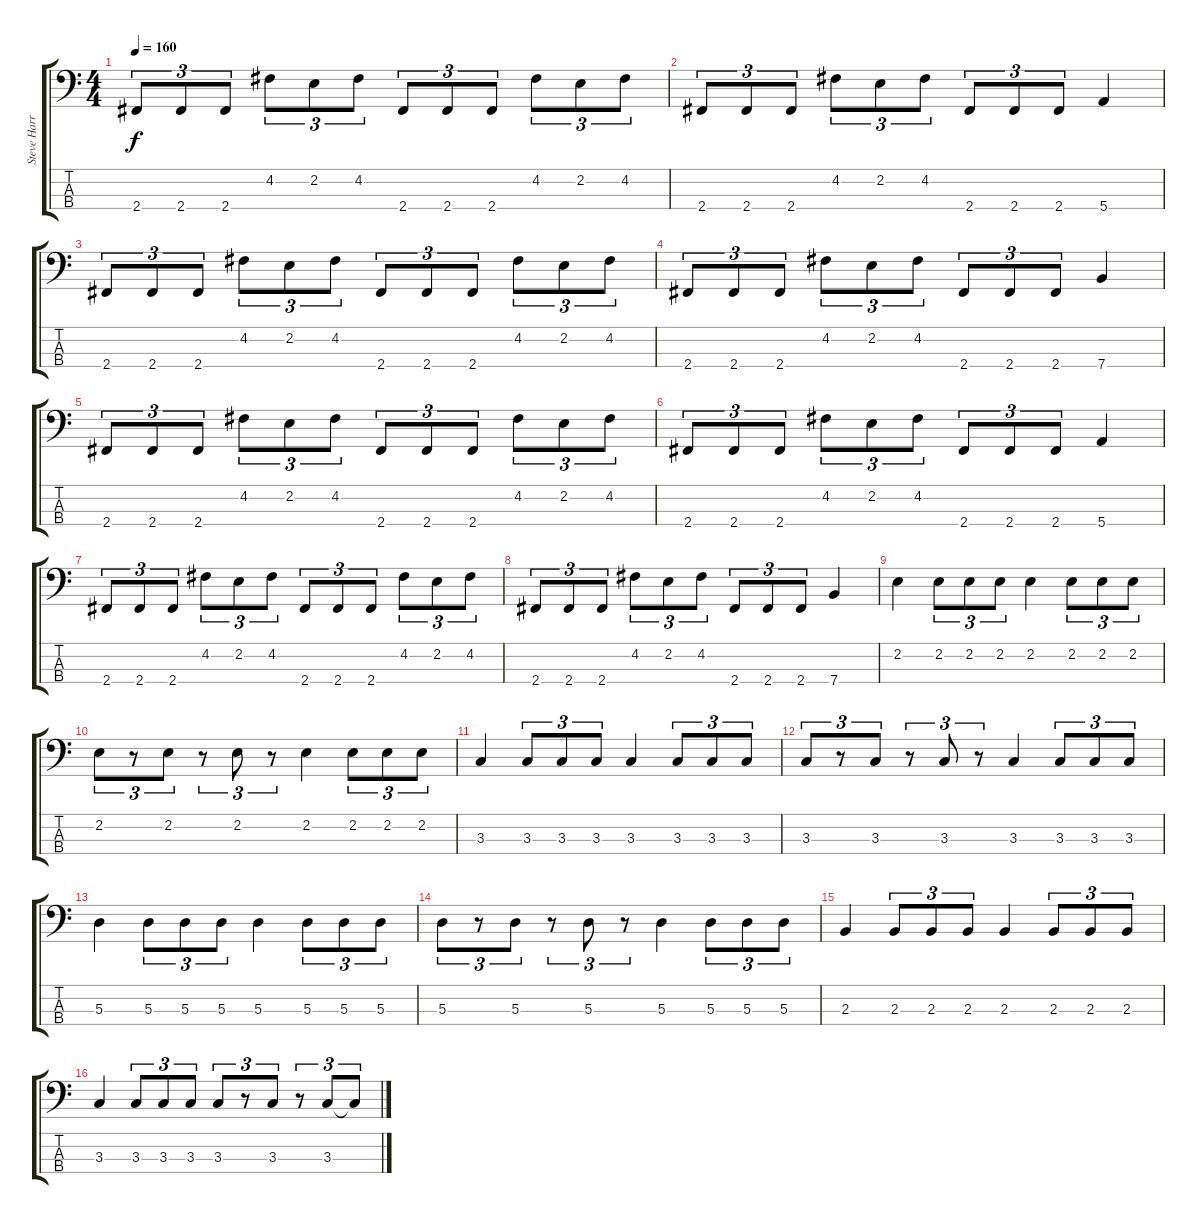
\track ("Steve Harris" "Steve Harr") {instrument electricbasspick}
\staff {score tabs}
\tuning (G2 D2 A1 E1) {hide}
\ts (4 4)
\tempo 160
\clef f4
\ks c
2.4.8{tu (3 2) dy f} 2.4.8{tu (3 2)} 2.4.8{tu (3 2)} 4.2.8{tu (3 2)} 2.2.8{tu (3 2)} 4.2.8{tu (3 2)} 2.4.8{tu (3 2)} 2.4.8{tu (3 2)} 2.4.8{tu (3 2)} 4.2.8{tu (3 2)} 2.2.8{tu (3 2)} 4.2.8{tu (3 2)} |
2.4.8{tu (3 2)} 2.4.8{tu (3 2)} 2.4.8{tu (3 2)} 4.2.8{tu (3 2)} 2.2.8{tu (3 2)} 4.2.8{tu (3 2)} 2.4.8{tu (3 2)} 2.4.8{tu (3 2)} 2.4.8{tu (3 2)} 5.4.4 |
2.4.8{tu (3 2)} 2.4.8{tu (3 2)} 2.4.8{tu (3 2)} 4.2.8{tu (3 2)} 2.2.8{tu (3 2)} 4.2.8{tu (3 2)} 2.4.8{tu (3 2)} 2.4.8{tu (3 2)} 2.4.8{tu (3 2)} 4.2.8{tu (3 2)} 2.2.8{tu (3 2)} 4.2.8{tu (3 2)} |
2.4.8{tu (3 2)} 2.4.8{tu (3 2)} 2.4.8{tu (3 2)} 4.2.8{tu (3 2)} 2.2.8{tu (3 2)} 4.2.8{tu (3 2)} 2.4.8{tu (3 2)} 2.4.8{tu (3 2)} 2.4.8{tu (3 2)} 7.4.4 |
2.4.8{tu (3 2)} 2.4.8{tu (3 2)} 2.4.8{tu (3 2)} 4.2.8{tu (3 2)} 2.2.8{tu (3 2)} 4.2.8{tu (3 2)} 2.4.8{tu (3 2)} 2.4.8{tu (3 2)} 2.4.8{tu (3 2)} 4.2.8{tu (3 2)} 2.2.8{tu (3 2)} 4.2.8{tu (3 2)} |
2.4.8{tu (3 2)} 2.4.8{tu (3 2)} 2.4.8{tu (3 2)} 4.2.8{tu (3 2)} 2.2.8{tu (3 2)} 4.2.8{tu (3 2)} 2.4.8{tu (3 2)} 2.4.8{tu (3 2)} 2.4.8{tu (3 2)} 5.4.4 |
2.4.8{tu (3 2)} 2.4.8{tu (3 2)} 2.4.8{tu (3 2)} 4.2.8{tu (3 2)} 2.2.8{tu (3 2)} 4.2.8{tu (3 2)} 2.4.8{tu (3 2)} 2.4.8{tu (3 2)} 2.4.8{tu (3 2)} 4.2.8{tu (3 2)} 2.2.8{tu (3 2)} 4.2.8{tu (3 2)} |
2.4.8{tu (3 2)} 2.4.8{tu (3 2)} 2.4.8{tu (3 2)} 4.2.8{tu (3 2)} 2.2.8{tu (3 2)} 4.2.8{tu (3 2)} 2.4.8{tu (3 2)} 2.4.8{tu (3 2)} 2.4.8{tu (3 2)} 7.4.4 |
2.2.4 2.2.8{tu (3 2)} 2.2.8{tu (3 2)} 2.2.8{tu (3 2)} 2.2.4 2.2.8{tu (3 2)} 2.2.8{tu (3 2)} 2.2.8{tu (3 2)} |
2.2.8{tu (3 2)} r.8{tu (3 2)} 2.2.8{tu (3 2)} r.8{tu (3 2)} 2.2.8{tu (3 2)} r.8{tu (3 2)} 2.2.4 2.2.8{tu (3 2)} 2.2.8{tu (3 2)} 2.2.8{tu (3 2)} |
3.3.4 3.3.8{tu (3 2)} 3.3.8{tu (3 2)} 3.3.8{tu (3 2)} 3.3.4 3.3.8{tu (3 2)} 3.3.8{tu (3 2)} 3.3.8{tu (3 2)} |
3.3.8{tu (3 2)} r.8{tu (3 2)} 3.3.8{tu (3 2)} r.8{tu (3 2)} 3.3.8{tu (3 2)} r.8{tu (3 2)} 3.3.4 3.3.8{tu (3 2)} 3.3.8{tu (3 2)} 3.3.8{tu (3 2)} |
5.3.4 5.3.8{tu (3 2)} 5.3.8{tu (3 2)} 5.3.8{tu (3 2)} 5.3.4 5.3.8{tu (3 2)} 5.3.8{tu (3 2)} 5.3.8{tu (3 2)} |
5.3.8{tu (3 2)} r.8{tu (3 2)} 5.3.8{tu (3 2)} r.8{tu (3 2)} 5.3.8{tu (3 2)} r.8{tu (3 2)} 5.3.4 5.3.8{tu (3 2)} 5.3.8{tu (3 2)} 5.3.8{tu (3 2)} |
2.3.4 2.3.8{tu (3 2)} 2.3.8{tu (3 2)} 2.3.8{tu (3 2)} 2.3.4 2.3.8{tu (3 2)} 2.3.8{tu (3 2)} 2.3.8{tu (3 2)} |
3.3.4 3.3.8{tu (3 2)} 3.3.8{tu (3 2)} 3.3.8{tu (3 2)} 3.3.8{tu (3 2)} r.8{tu (3 2)} 3.3.8{tu (3 2)} r.8{tu (3 2)} 3.3.8{tu (3 2)} 3.3{t}.8{tu (3 2)}
